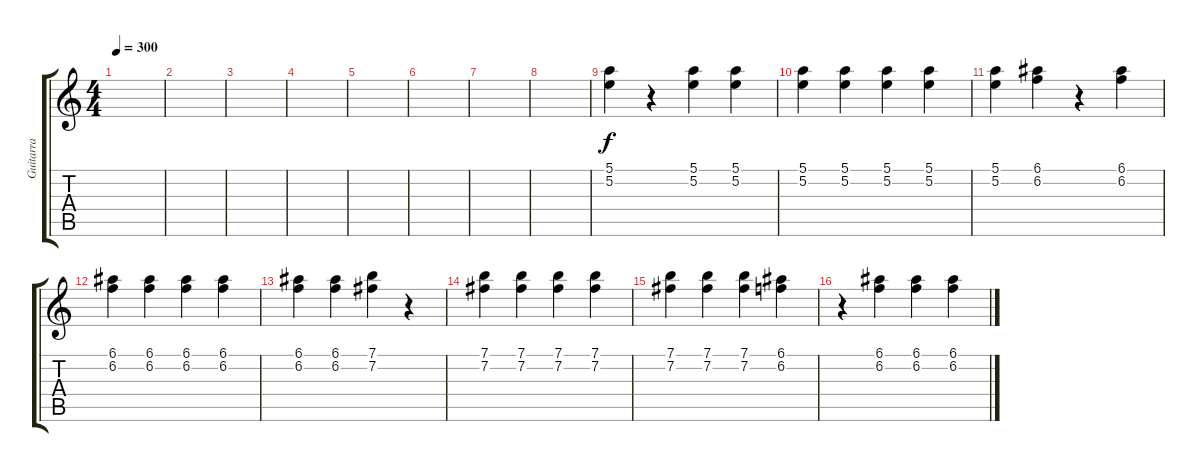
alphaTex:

\track ("Guitarra" "Guitarra") {instrument electricguitarclean}
\staff {score tabs}
\tuning (E4 B3 G3 D3 A2 E2) {hide}
\ts (4 4)
\tempo 300
\clef g2
\ks c
|
|
|
|
|
|
|
|
(5.1 5.2).4 r.4 (5.1 5.2).4 (5.1 5.2).4 |
(5.1 5.2).4 (5.1 5.2).4 (5.1 5.2).4 (5.1 5.2).4 |
(5.1 5.2).4 (6.1 6.2).4 r.4 (6.1 6.2).4 |
(6.1 6.2).4 (6.1 6.2).4 (6.1 6.2).4 (6.1 6.2).4 |
(6.1 6.2).4 (6.1 6.2).4 (7.1 7.2).4 r.4 |
(7.1 7.2).4 (7.1 7.2).4 (7.1 7.2).4 (7.1 7.2).4 |
(7.1 7.2).4 (7.1 7.2).4 (7.1 7.2).4 (6.1 6.2).4 |
r.4 (6.1 6.2).4 (6.1 6.2).4 (6.1 6.2).4
